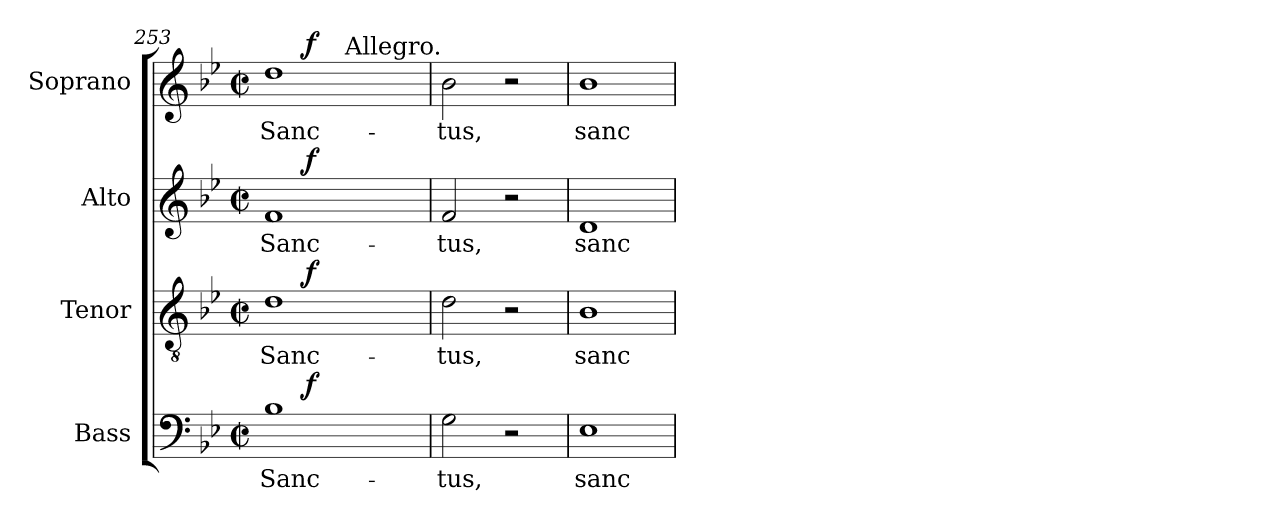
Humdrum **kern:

**kern	**text	**dynam	**kern	**text	**dynam	**kern	**text	**dynam	**kern	**text	**dynam
*part4	*part4	*part4	*part3	*part3	*part3	*part2	*part2	*part2	*part1	*part1	*part1
*staff4	*staff4	*staff4	*staff3	*staff3	*staff3	*staff2	*staff2	*staff2	*staff1	*staff1	*staff1
*I"Bass	*	*	*I"Tenor	*	*	*I"Alto	*	*	*I"Soprano	*	*
*I'B.	*	*	*I'T.	*	*	*I'A.	*	*	*I'S.	*	*
!!LO:PB:g=z
*clefF4	*	*	*clefGv2	*	*	*clefG2	*	*	*clefG2	*	*
*k[b-e-]	*	*	*k[b-e-]	*	*	*k[b-e-]	*	*	*k[b-e-]	*	*
*B-:	*	*	*B-:	*	*	*B-:	*	*	*B-:	*	*
*M2/2	*	*	*M2/2	*	*	*M2/2	*	*	*M2/2	*	*
*met(c|)	*	*	*met(c|)	*	*	*met(c|)	*	*	*met(c|)	*	*
=253	=253	=253	=253	=253	=253	=253	=253	=253	=253	=253	=253
!	!LO:LY:b:cj	!	!	!LO:LY:b:cj	!	!	!LO:LY:b:cj	!	!	!LO:LY:b:cj	!
*^	*	*	*^	*	*	*^	*	*	*^	*	*
*	*	*	*	*	*	*	*	*	*	*	*	*	*^	*	*
1B-	4ryy	Sanc-	.	1d	4ryy	Sanc-	.	1f	4ryy	Sanc-	.	1dd	4ryy	4ryy	Sanc-	.
!	!	!	!LO:DY:a	!	!	!	!LO:DY:a	!	!	!	!LO:DY:a	!	!	!	!	!LO:DY:a
.	2.ryy	.	f	.	2.ryy	.	f	.	2.ryy	.	f	.	2.ryy	8ryy	.	f
.	.	.	.	.	.	.	.	.	.	.	.	.	.	32ryy	.	.
!	!	!	!	!	!	!	!	!	!	!	!	!	!	!LO:TX:a:t=Allegro.	!	!
.	.	.	.	.	.	.	.	.	.	.	.	.	.	2ryy	.	.
.	.	.	.	.	.	.	.	.	.	.	.	.	.	16.ryy	.	.
=254	=254	=254	=254	=254	=254	=254	=254	=254	=254	=254	=254	=254	=254	=254	=254	=254
!	!	!LO:LY:b:cj	!	!	!	!LO:LY:b:cj	!	!	!	!LO:LY:b:cj	!	!	!	!	!LO:LY:b:cj	!
*v	*v	*	*	*	*	*	*	*v	*v	*	*	*v	*v	*v	*	*
*	*	*	*v	*v	*	*	*	*	*	*	*	*
2G\	-tus,	.	2d\	-tus,	.	2f/	-tus,	.	2b-\	-tus,	.
2r	.	.	2r	.	.	2r	.	.	2r	.	.
=255	=255	=255	=255	=255	=255	=255	=255	=255	=255	=255	=255
!	!LO:LY:b:cj	!	!	!LO:LY:b:cj	!	!	!LO:LY:b:cj	!	!	!LO:LY:b:cj	!
1E-	sanc-	.	1B-	sanc-	.	1d	sanc-	.	1b-	sanc-	.
=	=	=	=	=	=	=	=	=	=	=	=
*-	*-	*-	*-	*-	*-	*-	*-	*-	*-	*-	*-
